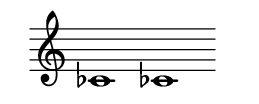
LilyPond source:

\version "2.22.2"
#(set-default-paper-size '(cons (* 125 pt) (* 50 pt)))
\header { tagline = " " }
\new Staff \with {
	\override TimeSignature.stencil = ##f
}{
	\time 100/2 % no bar lines (probably)
	\clef treble
	\key c \major
	| ces'!1 ces'!1 |
}
